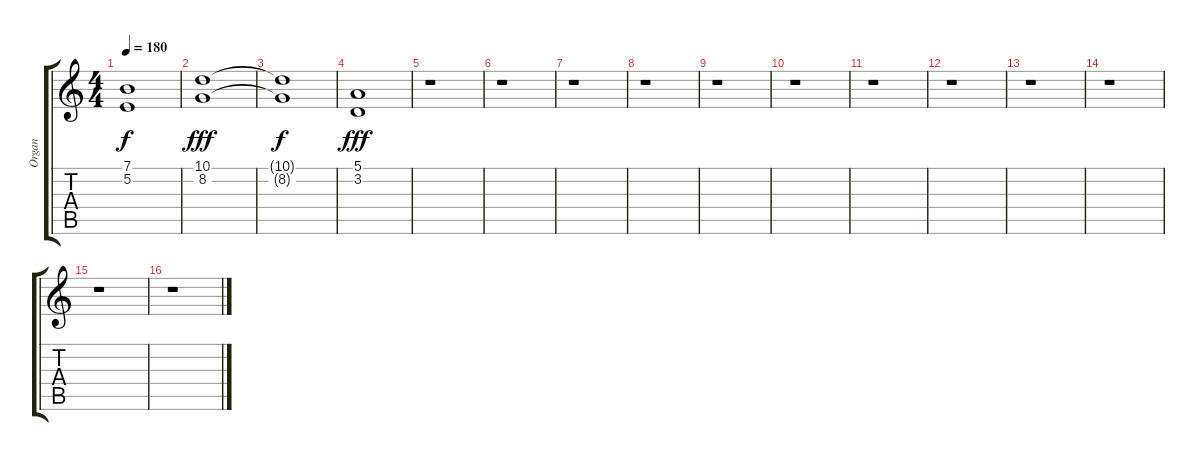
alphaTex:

\track ("Organ" "Organ") {instrument drawbarorgan}
\staff {score tabs}
\tuning (E4 B3 G3 D3 A2 E2) {hide}
\ts (4 4)
\tempo 180
\clef g2
\ks c
(7.1{t} 5.2{t}).1{dy f} |
(10.1 8.2).1{dy fff} |
(10.1{t} 8.2{t}).1{dy f} |
(5.1 3.2).1{dy fff} |
r.1 |
r.1 |
r.1 |
r.1 |
r.1 |
r.1 |
r.1 |
r.1 |
r.1 |
r.1 |
r.1 |
r.1
